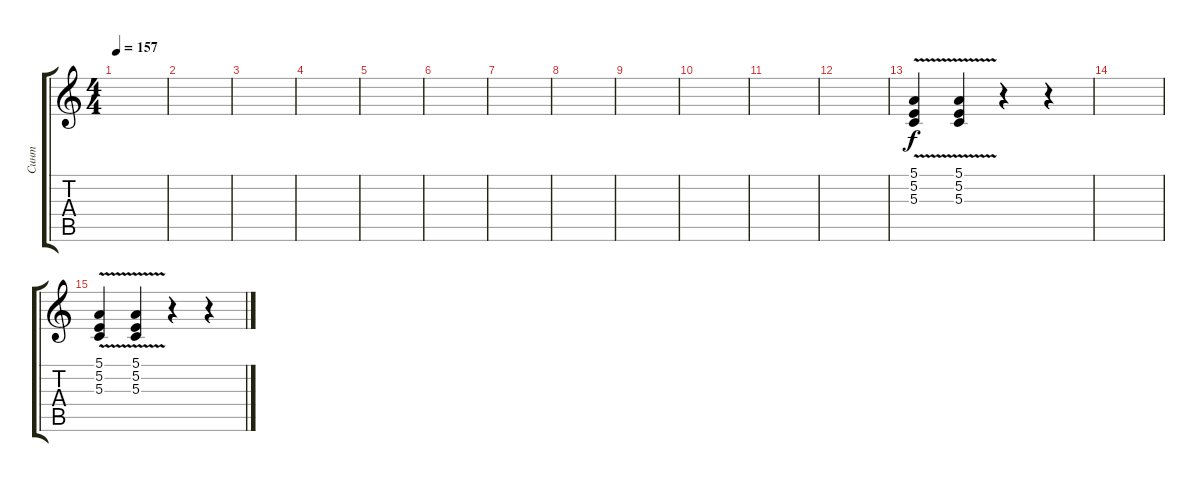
\track ("Синт" "Синт") {instrument tremolostrings}
\staff {score tabs}
\tuning (E4 B3 G3 D3 A2 E2) {hide}
\ts (4 4)
\tempo 157
\clef g2
\ks c
|
|
|
|
|
|
|
|
|
|
|
|
(5.1{v} 5.2{v} 5.3{v}).4 (5.1{v} 5.2{v} 5.3{v}).4 r.4 r.4 |
|
(5.1{v} 5.2{v} 5.3{v}).4 (5.1{v} 5.2{v} 5.3{v}).4 r.4 r.4
